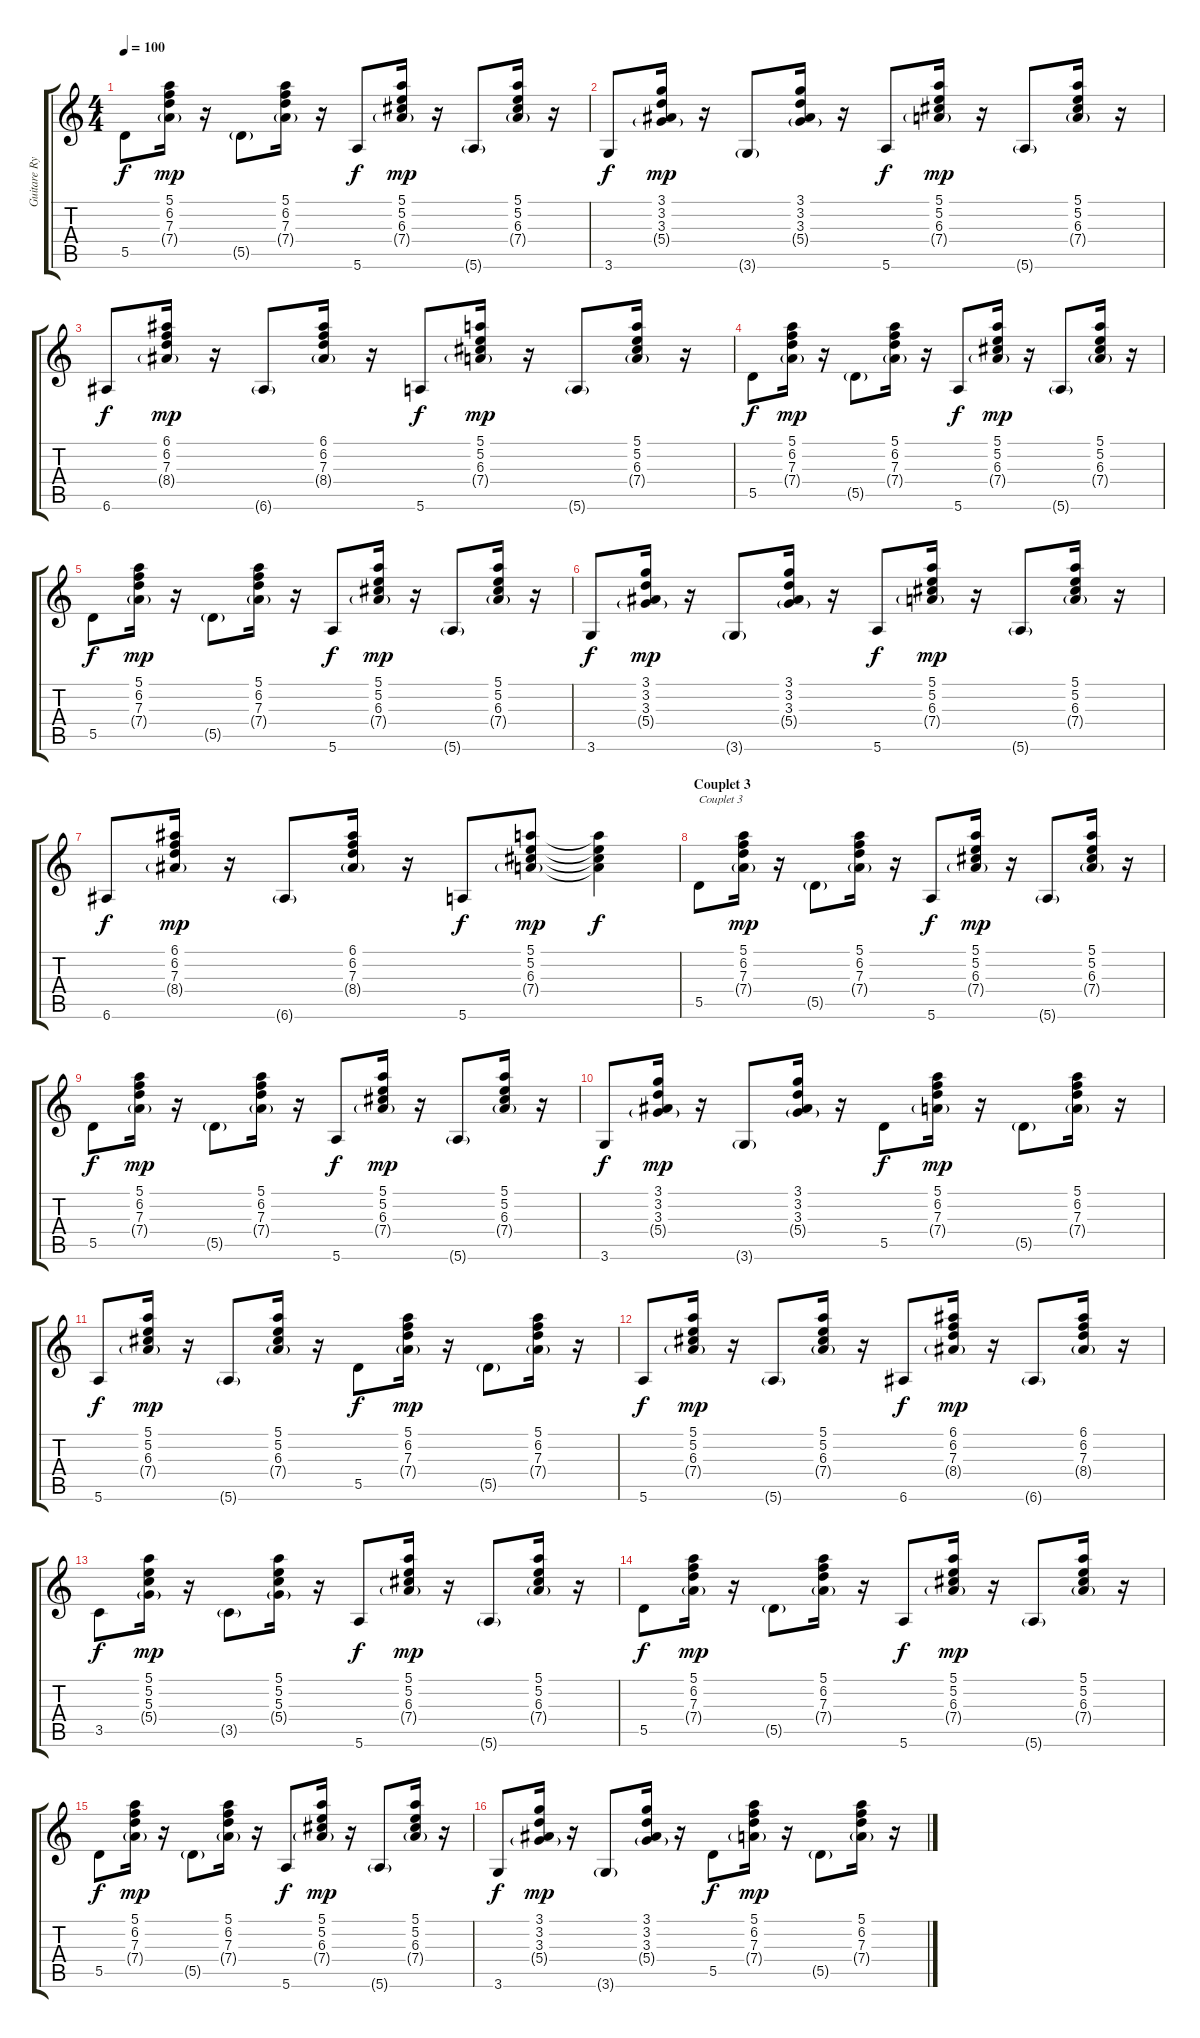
\track ("Guitare Rythmique" "Guitare Ry") {instrument acousticguitarnylon}
\staff {score tabs}
\tuning (E4 B3 G3 D3 A2 E2) {hide}
\ts (4 4)
\tempo 100
\clef g2
\ks c
5.5.8{dy f} (5.1 6.2 7.3 7.4{g}).16{dy mp} r.16 5.5{g}.8 (5.1 6.2 7.3 7.4{g}).16 r.16 5.6.8{dy f} (5.1 5.2 6.3 7.4{g}).16{dy mp} r.16 5.6{g}.8 (5.1 5.2 6.3 7.4{g}).16 r.16 |
3.6.8{dy f} (3.1 3.2 3.3 5.4{g}).16{dy mp} r.16 3.6{g}.8 (3.1 3.2 3.3 5.4{g}).16 r.16 5.6.8{dy f} (5.1 5.2 6.3 7.4{g}).16{dy mp} r.16 5.6{g}.8 (5.1 5.2 6.3 7.4{g}).16 r.16 |
6.6.8{dy f} (6.1 6.2 7.3 8.4{g}).16{dy mp} r.16 6.6{g}.8 (6.1 6.2 7.3 8.4{g}).16 r.16 5.6.8{dy f} (5.1 5.2 6.3 7.4{g}).16{dy mp} r.16 5.6{g}.8 (5.1 5.2 6.3 7.4{g}).16 r.16 |
5.5.8{dy f} (5.1 6.2 7.3 7.4{g}).16{dy mp} r.16 5.5{g}.8 (5.1 6.2 7.3 7.4{g}).16 r.16 5.6.8{dy f} (5.1 5.2 6.3 7.4{g}).16{dy mp} r.16 5.6{g}.8 (5.1 5.2 6.3 7.4{g}).16 r.16 |
5.5.8{dy f} (5.1 6.2 7.3 7.4{g}).16{dy mp} r.16 5.5{g}.8 (5.1 6.2 7.3 7.4{g}).16 r.16 5.6.8{dy f} (5.1 5.2 6.3 7.4{g}).16{dy mp} r.16 5.6{g}.8 (5.1 5.2 6.3 7.4{g}).16 r.16 |
3.6.8{dy f} (3.1 3.2 3.3 5.4{g}).16{dy mp} r.16 3.6{g}.8 (3.1 3.2 3.3 5.4{g}).16 r.16 5.6.8{dy f} (5.1 5.2 6.3 7.4{g}).16{dy mp} r.16 5.6{g}.8 (5.1 5.2 6.3 7.4{g}).16 r.16 |
6.6.8{dy f} (6.1 6.2 7.3 8.4{g}).16{dy mp} r.16 6.6{g}.8 (6.1 6.2 7.3 8.4{g}).16 r.16 5.6.8{dy f} (5.1 5.2 6.3 7.4{g}).8{dy mp} (5.1{t} 5.2{t} 6.3{t} 7.4{t}).4{dy f} |
\section ("" "Couplet 3")
5.5.8{txt "Couplet 3"} (5.1 6.2 7.3 7.4{g}).16{dy mp} r.16 5.5{g}.8 (5.1 6.2 7.3 7.4{g}).16 r.16 5.6.8{dy f} (5.1 5.2 6.3 7.4{g}).16{dy mp} r.16 5.6{g}.8 (5.1 5.2 6.3 7.4{g}).16 r.16 |
5.5.8{dy f} (5.1 6.2 7.3 7.4{g}).16{dy mp} r.16 5.5{g}.8 (5.1 6.2 7.3 7.4{g}).16 r.16 5.6.8{dy f} (5.1 5.2 6.3 7.4{g}).16{dy mp} r.16 5.6{g}.8 (5.1 5.2 6.3 7.4{g}).16 r.16 |
3.6.8{dy f} (3.1 3.2 3.3 5.4{g}).16{dy mp} r.16 3.6{g}.8 (3.1 3.2 3.3 5.4{g}).16 r.16 5.5.8{dy f} (5.1 6.2 7.3 7.4{g}).16{dy mp} r.16 5.5{g}.8 (5.1 6.2 7.3 7.4{g}).16 r.16 |
5.6.8{dy f} (5.1 5.2 6.3 7.4{g}).16{dy mp} r.16 5.6{g}.8 (5.1 5.2 6.3 7.4{g}).16 r.16 5.5.8{dy f} (5.1 6.2 7.3 7.4{g}).16{dy mp} r.16 5.5{g}.8 (5.1 6.2 7.3 7.4{g}).16 r.16 |
5.6.8{dy f} (5.1 5.2 6.3 7.4{g}).16{dy mp} r.16 5.6{g}.8 (5.1 5.2 6.3 7.4{g}).16 r.16 6.6.8{dy f} (6.1 6.2 7.3 8.4{g}).16{dy mp} r.16 6.6{g}.8 (6.1 6.2 7.3 8.4{g}).16 r.16 |
3.5.8{dy f} (5.1 5.2 5.3 5.4{g}).16{dy mp} r.16 3.5{g}.8 (5.1 5.2 5.3 5.4{g}).16 r.16 5.6.8{dy f} (5.1 5.2 6.3 7.4{g}).16{dy mp} r.16 5.6{g}.8 (5.1 5.2 6.3 7.4{g}).16 r.16 |
5.5.8{dy f} (5.1 6.2 7.3 7.4{g}).16{dy mp} r.16 5.5{g}.8 (5.1 6.2 7.3 7.4{g}).16 r.16 5.6.8{dy f} (5.1 5.2 6.3 7.4{g}).16{dy mp} r.16 5.6{g}.8 (5.1 5.2 6.3 7.4{g}).16 r.16 |
5.5.8{dy f} (5.1 6.2 7.3 7.4{g}).16{dy mp} r.16 5.5{g}.8 (5.1 6.2 7.3 7.4{g}).16 r.16 5.6.8{dy f} (5.1 5.2 6.3 7.4{g}).16{dy mp} r.16 5.6{g}.8 (5.1 5.2 6.3 7.4{g}).16 r.16 |
3.6.8{dy f} (3.1 3.2 3.3 5.4{g}).16{dy mp} r.16 3.6{g}.8 (3.1 3.2 3.3 5.4{g}).16 r.16 5.5.8{dy f} (5.1 6.2 7.3 7.4{g}).16{dy mp} r.16 5.5{g}.8 (5.1 6.2 7.3 7.4{g}).16 r.16
